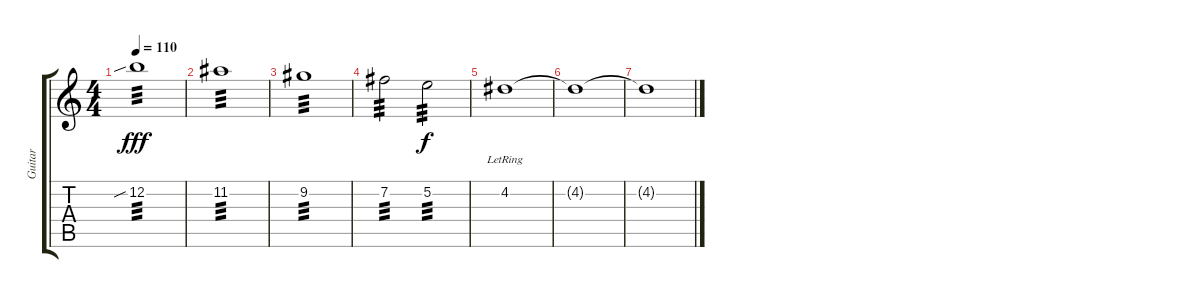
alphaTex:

\track ("Guitar" "Guitar") {instrument distortionguitar}
\staff {score tabs}
\tuning (E4 B3 G3 D3 A2 E2) {hide}
\ts (4 4)
\tempo 110
\clef g2
\ks c
12.2{sib}.1{tp 3 dy fff} |
11.2.1{tp 3} |
9.2.1{tp 3} |
7.2.2{tp 3} 5.2.2{tp 3 dy f} |
4.2{lr}.1{volume 0} |
4.2{t}.1 |
4.2{t}.1
